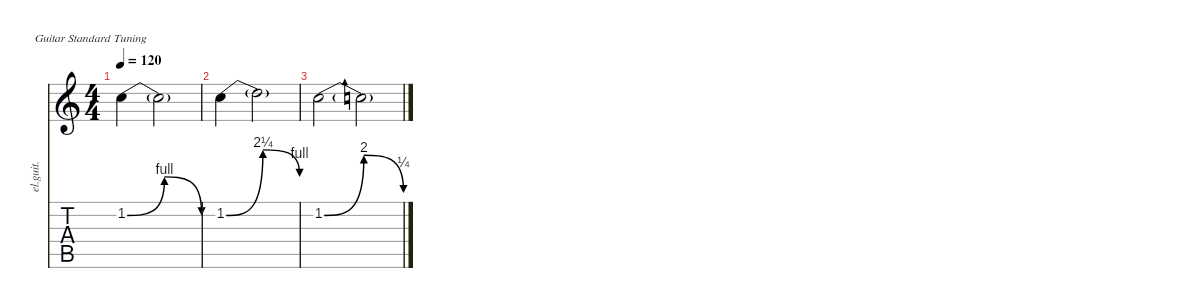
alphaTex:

\defaultSystemsLayout 4
\hideDynamics
\bracketExtendMode nobrackets
\otherSystemsTrackNameOrientation horizontal
\track ("Electric Guitar" "el.guit.") {instrument electricguitarclean}
\staff {score tabs}
\tuning (E4 B3 G3 D3 A2 E2)
\ts (4 4)
\tempo 120
\clef g2
\ks c
1.2{be (bendrelease 0 0 10.2 4 20.4 4 30 0)}.4{dy mf instrument electricguitarclean beam Down} 1.2{t}.2{beam Down} |
1.2{be (bendrelease 18 0 28.799999999999997 9 51.6 9 59.4 4)}.4{beam Down} 1.2{t}.2{beam Down} |
1.2{be (bendrelease 12 0 16.2 8 30 8 45.6 1)}.2{beam Down} 1.2{t}.2{beam Down}
